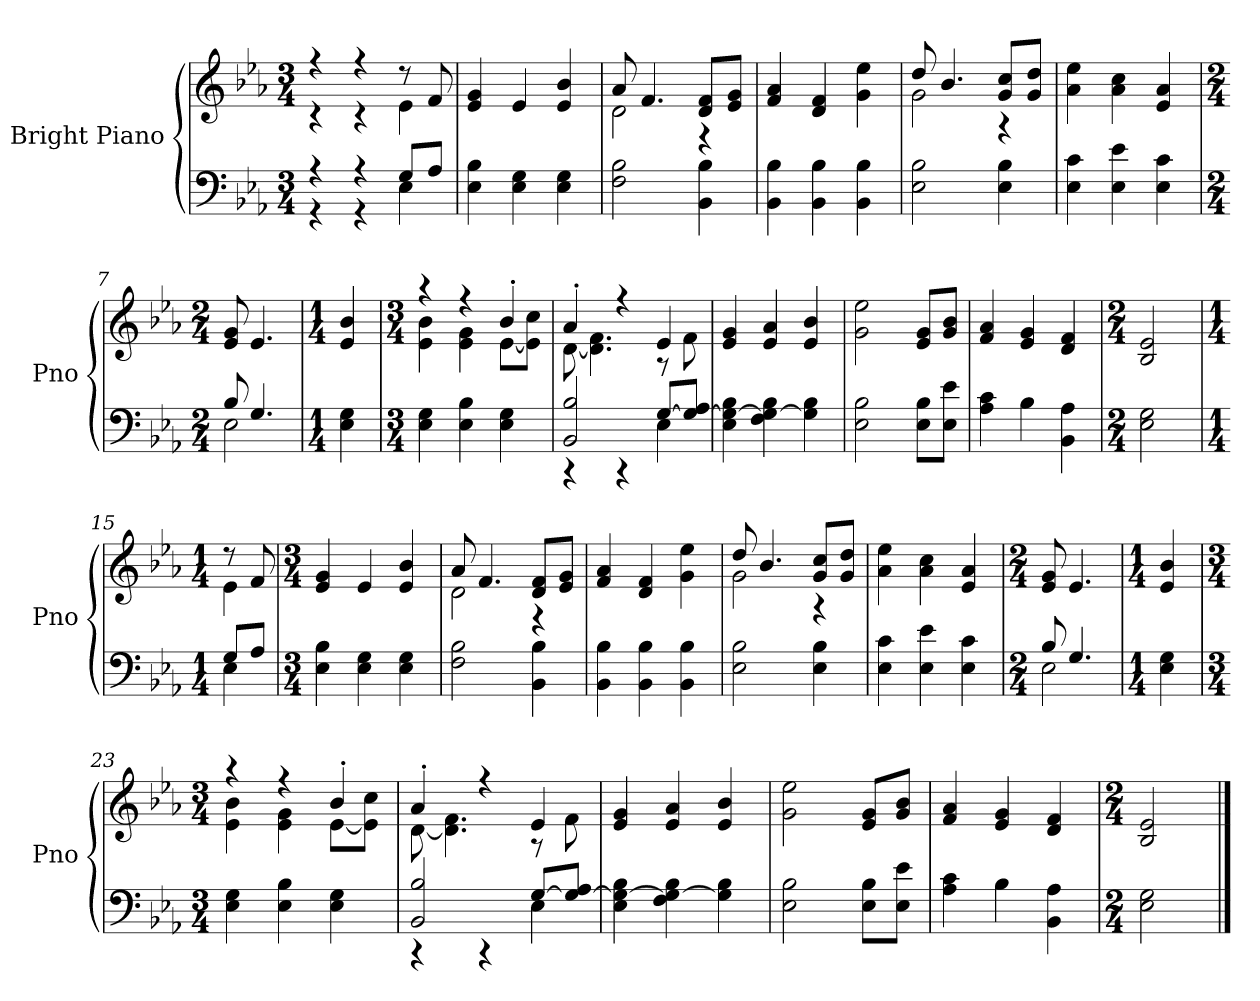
**kern	**kern
*part2	*part1
*staff2	*staff1
*I"Bright Piano	*I"Bright Piano
*I'Pno	*I'Pno
*clefF4	*clefG2
*k[b-e-a-]	*k[b-e-a-]
*M3/4	*M3/4
=1	=1
*^	*^
4r	4r	4r	4r
4r	4r	4r	4r
*	*	*MM90	*
8G/L	4E-\	8r	4e-\
8A-/J	.	8f/	.
*v	*v	*	*
*	*v	*v
=2	=2
4E-\ 4B-\	4e-/ 4g/
4E-\ 4G\	4e-/
4E-\ 4G\	4e-/ 4b-/
=3	=3
*	*^
2F\ 2B-\	8a-/	2d\
.	4.f/	.
4BB-\ 4B-\	8d/ 8f/L	4r
.	8e-/ 8g/J	.
*	*v	*v
=4	=4
4BB-\ 4B-\	4f/ 4a-/
4BB-\ 4B-\	4d/ 4f/
4BB-\ 4B-\	4g\ 4ee-\
=5	=5
*	*^
2E-\ 2B-\	8dd/	2g\
.	4.b-/	.
4E-\ 4B-\	8g/ 8cc/L	4r
.	8g/ 8dd/J	.
*	*v	*v
=6	=6
4E-\ 4c\	4a-\ 4ee-\
4E-\ 4e-\	4a-\ 4cc\
4E-\ 4c\	4e-/ 4a-/
=7	=7
*M2/4	*M2/4
*^	*
8B-/	2E-\	8e-/ 8g/
4.G/	.	4.e-/
*v	*v	*
=8	=8
*M1/4	*M1/4
4E-\ 4G\	4e-/ 4b-/
!!LO:LB:g=z
=9	=9
*M3/4	*M3/4
*	*^
4E-\ 4G\	4r	4e-\ 4b-\
4E-\ 4B-\	4r	4e-\ 4g\
4E-\ 4G\	4b-'/	[8e-\L
.	.	8e-\] 8cc\J
=10	=10	=10
*^	*	*
2BB-/ 2B-/	4r	4a-'/	[8d\
.	.	.	4.d\] 4.f\
.	4r	4r	.
[8G/L	4E-\	4e-/	8r
8G/_ 8A-/J	.	.	8f\
*v	*v	*	*
*	*v	*v
=11	=11
4E-\ 4G\_ 4B-\	4e-/ 4g/
4F\ 4G\_ 4B-\	4e-/ 4a-/
4G\] 4B-\	4e-/ 4b-/
=12	=12
2E-\ 2B-\	2g\ 2ee-\
8E-\ 8B-\L	8e-/ 8g/L
8E-\ 8e-\J	8g/ 8b-/J
=13	=13
4A-\ 4c\	4f/ 4a-/
4B-\	4e-/ 4g/
4BB-\ 4A-\	4d/ 4f/
=14	=14
*M2/4	*M2/4
2E-\ 2G\	2B-/ 2e-/
=15	=15
*M1/4	*M1/4
*^	*^
8G/L	4E-\	8r	4e-\
8A-/J	.	8f/	.
*v	*v	*	*
*	*v	*v
=16	=16
*M3/4	*M3/4
4E-\ 4B-\	4e-/ 4g/
4E-\ 4G\	4e-/
4E-\ 4G\	4e-/ 4b-/
=17	=17
*	*^
2F\ 2B-\	8a-/	2d\
.	4.f/	.
4BB-\ 4B-\	8d/ 8f/L	4r
.	8e-/ 8g/J	.
*	*v	*v
=18	=18
4BB-\ 4B-\	4f/ 4a-/
4BB-\ 4B-\	4d/ 4f/
4BB-\ 4B-\	4g\ 4ee-\
!!LO:LB:g=z
=19	=19
*	*^
2E-\ 2B-\	8dd/	2g\
.	4.b-/	.
4E-\ 4B-\	8g/ 8cc/L	4r
.	8g/ 8dd/J	.
*	*v	*v
=20	=20
4E-\ 4c\	4a-\ 4ee-\
4E-\ 4e-\	4a-\ 4cc\
4E-\ 4c\	4e-/ 4a-/
=21	=21
*M2/4	*M2/4
*^	*
8B-/	2E-\	8e-/ 8g/
4.G/	.	4.e-/
*v	*v	*
=22	=22
*M1/4	*M1/4
4E-\ 4G\	4e-/ 4b-/
=23	=23
*M3/4	*M3/4
*	*^
4E-\ 4G\	4r	4e-\ 4b-\
4E-\ 4B-\	4r	4e-\ 4g\
4E-\ 4G\	4b-'/	[8e-\L
.	.	8e-\] 8cc\J
=24	=24	=24
*^	*	*
2BB-/ 2B-/	4r	4a-'/	[8d\
.	.	.	4.d\] 4.f\
.	4r	4r	.
[8G/L	4E-\	4e-/	8r
8G/_ 8A-/J	.	.	8f\
*v	*v	*	*
*	*v	*v
=25	=25
4E-\ 4G\_ 4B-\	4e-/ 4g/
4F\ 4G\_ 4B-\	4e-/ 4a-/
4G\] 4B-\	4e-/ 4b-/
=26	=26
2E-\ 2B-\	2g\ 2ee-\
8E-\ 8B-\L	8e-/ 8g/L
8E-\ 8e-\J	8g/ 8b-/J
=27	=27
4A-\ 4c\	4f/ 4a-/
4B-\	4e-/ 4g/
4BB-\ 4A-\	4d/ 4f/
!!LO:LB:g=z
=28	=28
*M2/4	*M2/4
2E-\ 2G\	2B-/ 2e-/
==	==
*-	*-
